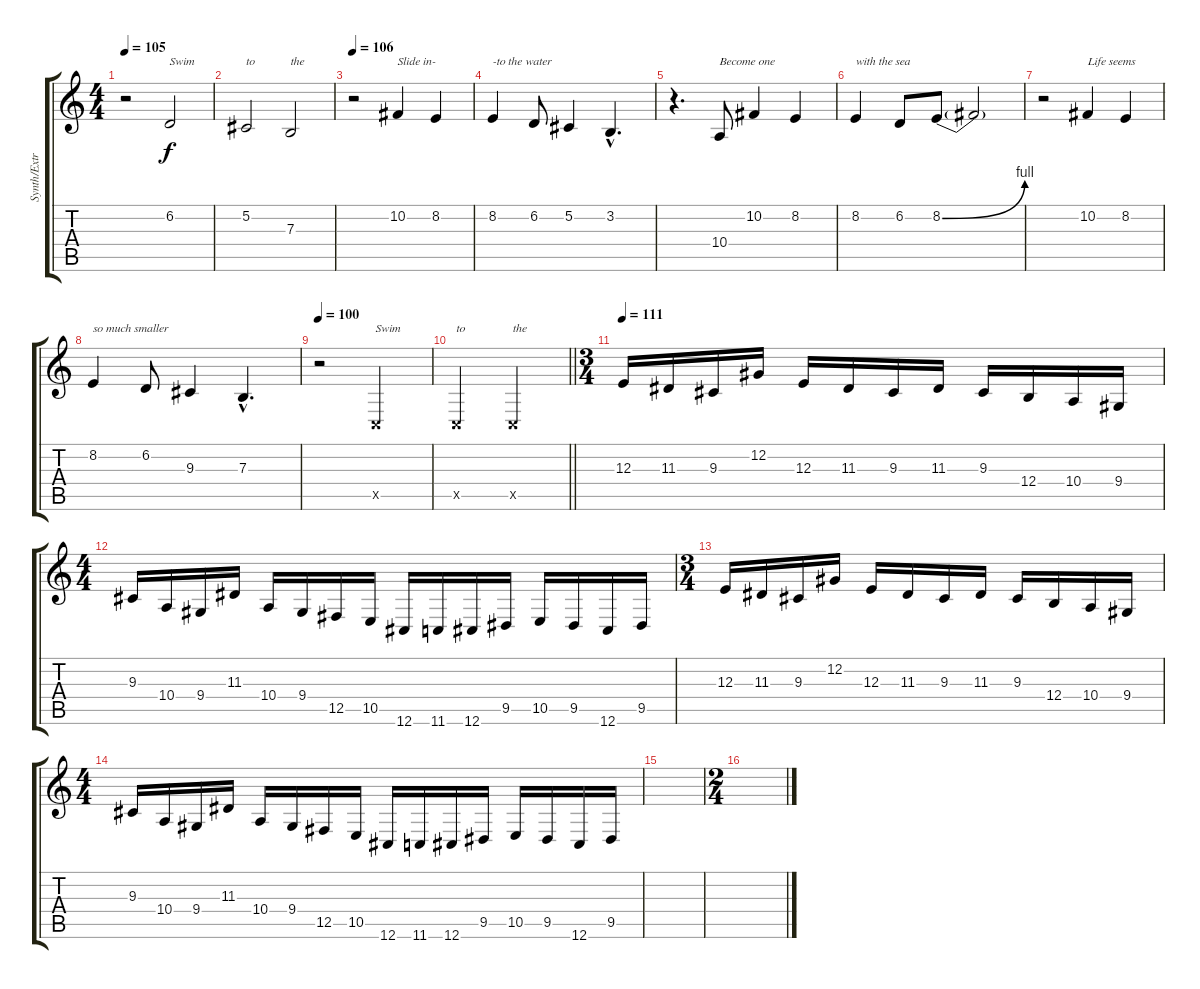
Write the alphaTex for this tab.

\track ("Synth/Extra Guitar II/Vocals" "Synth/Extr") {instrument lead2sawtooth}
\staff {score tabs}
\tuning (Db4 Ab3 E3 B2 Gb2 Db2) {hide}
\ts (4 4)
\tempo 105
\clef g2
\ks c
r.2{dy f} 6.2.2{txt "Swim"} |
5.2.2{txt "to"} 7.3.2{txt "the"} |
\tempo 106
r.2 10.2.4{txt "Slide in-"} 8.2.4 |
8.2.4{txt "-to the water"} 6.2.8 5.2.4 3.2{hac}.4{d} |
r.4{d} 10.4.8{txt "Become one"} 10.2.4 8.2.4 |
8.2.4{txt "with the sea"} 6.2.8 8.2{be (bend 0 0 60 4)}.8 8.2{t}.2 |
r.2 10.2.4{txt "Life seems"} 8.2.4 |
8.2.4{txt "so much smaller"} 6.2.8 9.3.4 7.3{hac}.4{d} |
\tempo 100
r.2 6.5{x}.2{txt "Swim"} |
\barLineRight lightlight
6.5{x}.2{txt "to"} 6.5{x}.2{txt "the"} |
\ts (3 4)
\tempo 111
12.3.16{instrument lead2sawtooth} 11.3.16 9.3.16 12.2.16 12.3.16 11.3.16 9.3.16 11.3.16 9.3.16 12.4.16 10.4.16 9.4.16 |
\ts (4 4)
9.3.16 10.4.16 9.4.16 11.3.16 10.4.16 9.4.16 12.5.16 10.5.16 12.6.16 11.6.16 12.6.16 9.5.16 10.5.16 9.5.16 12.6.16 9.5.16 |
\ts (3 4)
12.3.16 11.3.16 9.3.16 12.2.16 12.3.16 11.3.16 9.3.16 11.3.16 9.3.16 12.4.16 10.4.16 9.4.16 |
\ts (4 4)
9.3.16 10.4.16 9.4.16 11.3.16 10.4.16 9.4.16 12.5.16 10.5.16 12.6.16 11.6.16 12.6.16 9.5.16 10.5.16 9.5.16 12.6.16 9.5.16 |
|
\ts (2 4)
